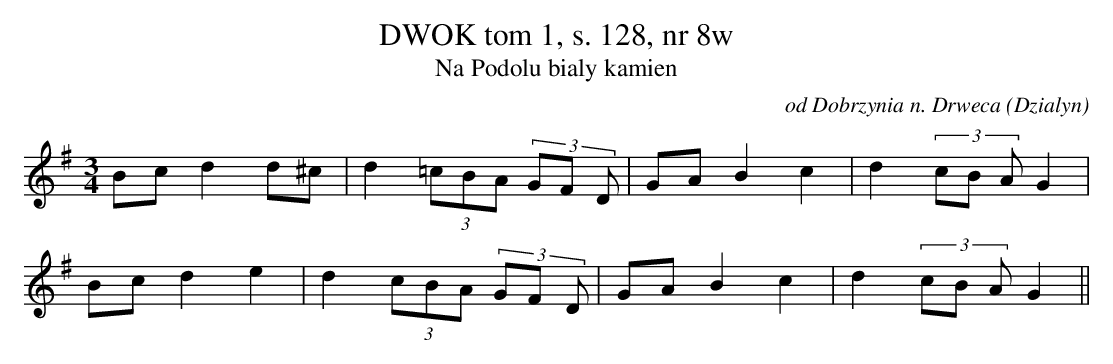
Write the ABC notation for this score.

X:1
T:DWOK tom 1, s. 128, nr 8w
T:Na Podolu bialy kamien
O:od Dobrzynia n. Drweca (Dzialyn)
M:3/4
L:1/8
K:G
Bcd2d^c | d2(3=cBA (3GF D|GAB2c2 | d2 (3cB A G2|
Bcd2e2 | d2(3cBA (3GF D|GAB2c2 | d2 (3cB A G2||
